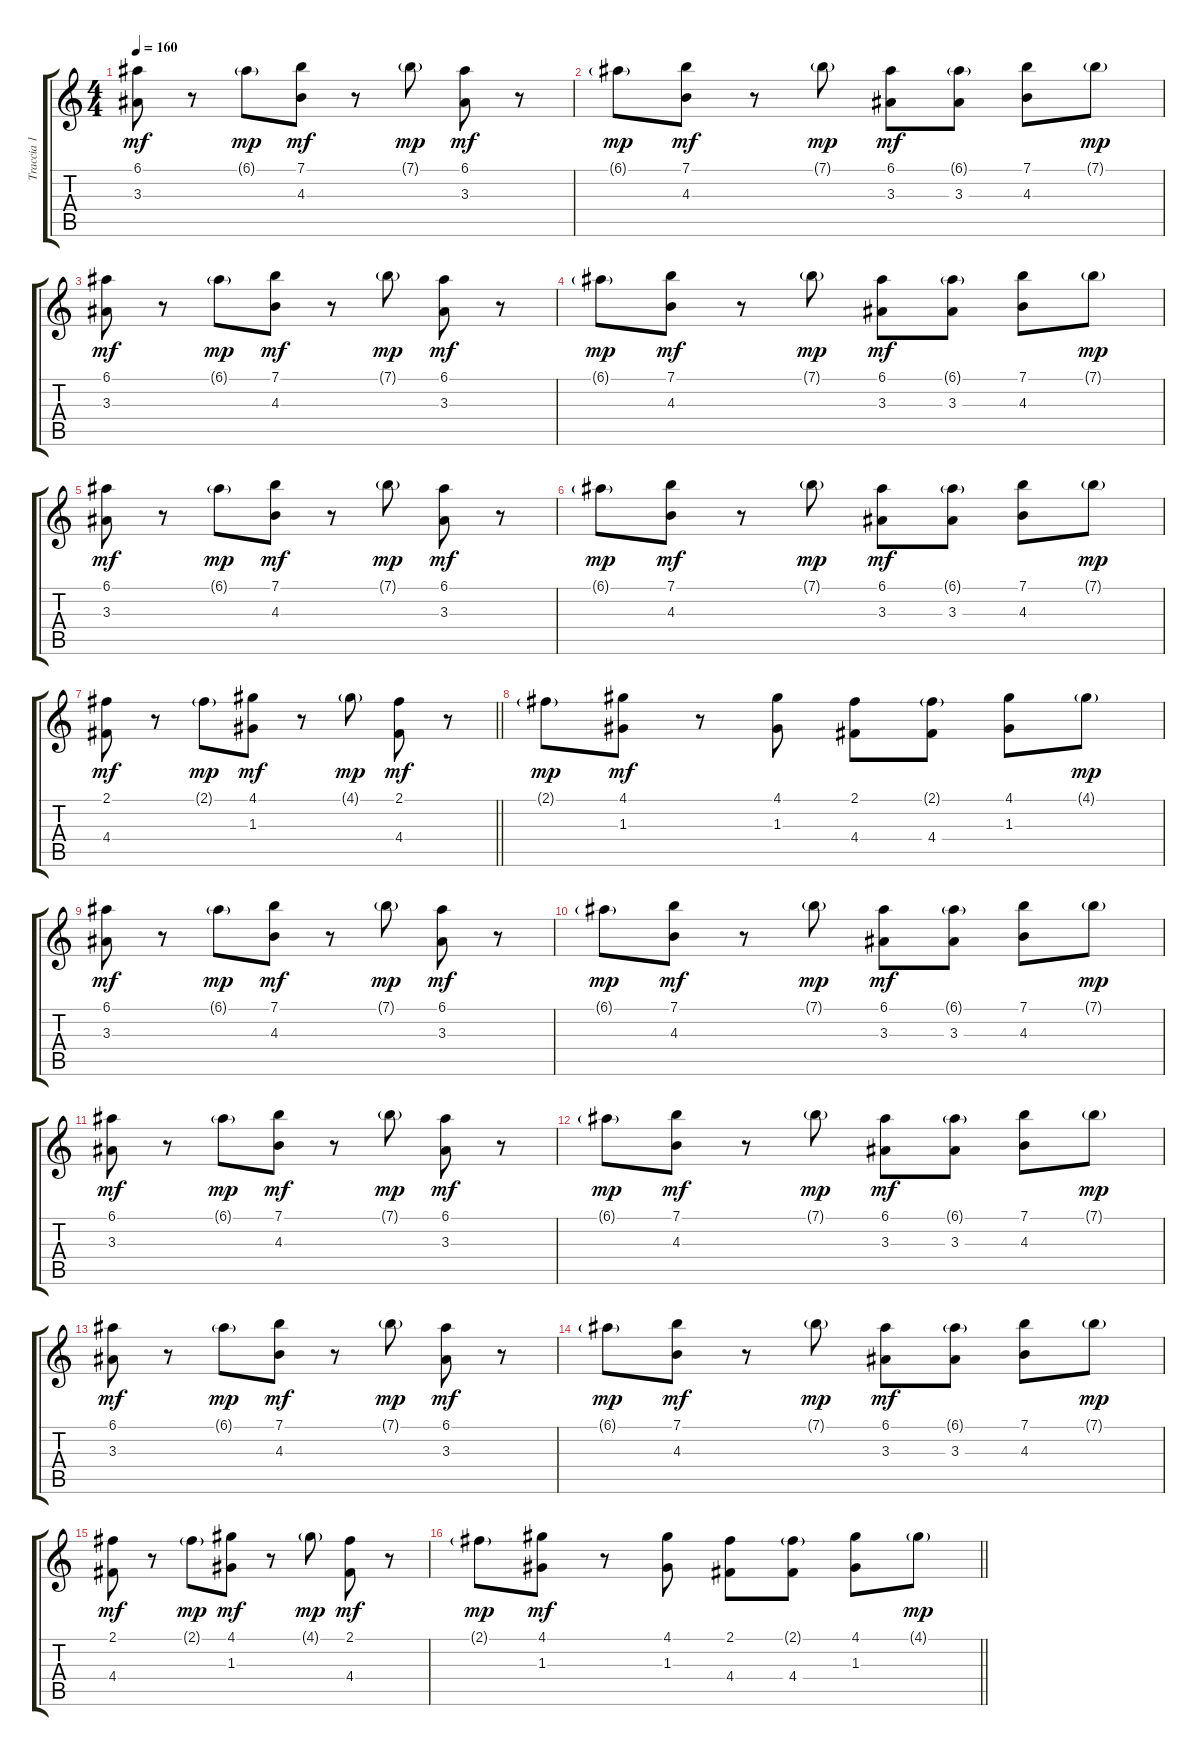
\track ("Traccia 1" "Traccia 1") {instrument acousticguitarnylon}
\staff {score tabs}
\tuning (E4 B3 G3 D3 A2 E2) {hide}
\ts (4 4)
\tempo 160
\clef g2
\ks c
(6.1 3.3).8{dy mf} r.8 6.1{g}.8{dy mp} (7.1 4.3).8{dy mf} r.8 7.1{g}.8{dy mp} (6.1 3.3).8{dy mf} r.8 |
6.1{g}.8{dy mp} (7.1 4.3).8{dy mf} r.8 7.1{g}.8{dy mp} (6.1 3.3).8{dy mf} (6.1{g} 3.3).8 (7.1 4.3).8 7.1{g}.8{dy mp} |
(6.1 3.3).8{dy mf} r.8 6.1{g}.8{dy mp} (7.1 4.3).8{dy mf} r.8 7.1{g}.8{dy mp} (6.1 3.3).8{dy mf} r.8 |
6.1{g}.8{dy mp} (7.1 4.3).8{dy mf} r.8 7.1{g}.8{dy mp} (6.1 3.3).8{dy mf} (6.1{g} 3.3).8 (7.1 4.3).8 7.1{g}.8{dy mp} |
(6.1 3.3).8{dy mf} r.8 6.1{g}.8{dy mp} (7.1 4.3).8{dy mf} r.8 7.1{g}.8{dy mp} (6.1 3.3).8{dy mf} r.8 |
6.1{g}.8{dy mp} (7.1 4.3).8{dy mf} r.8 7.1{g}.8{dy mp} (6.1 3.3).8{dy mf} (6.1{g} 3.3).8 (7.1 4.3).8 7.1{g}.8{dy mp} |
\barLineRight lightlight
(2.1 4.4).8{dy mf} r.8 2.1{g}.8{dy mp} (4.1 1.3).8{dy mf} r.8 4.1{g}.8{dy mp} (2.1 4.4).8{dy mf} r.8 |
2.1{g}.8{dy mp} (4.1 1.3).8{dy mf} r.8 (4.1 1.3).8 (2.1 4.4).8 (2.1{g} 4.4).8 (4.1 1.3).8 4.1{g}.8{dy mp} |
(6.1 3.3).8{dy mf} r.8 6.1{g}.8{dy mp} (7.1 4.3).8{dy mf} r.8 7.1{g}.8{dy mp} (6.1 3.3).8{dy mf} r.8 |
6.1{g}.8{dy mp} (7.1 4.3).8{dy mf} r.8 7.1{g}.8{dy mp} (6.1 3.3).8{dy mf} (6.1{g} 3.3).8 (7.1 4.3).8 7.1{g}.8{dy mp} |
(6.1 3.3).8{dy mf} r.8 6.1{g}.8{dy mp} (7.1 4.3).8{dy mf} r.8 7.1{g}.8{dy mp} (6.1 3.3).8{dy mf} r.8 |
6.1{g}.8{dy mp} (7.1 4.3).8{dy mf} r.8 7.1{g}.8{dy mp} (6.1 3.3).8{dy mf} (6.1{g} 3.3).8 (7.1 4.3).8 7.1{g}.8{dy mp} |
(6.1 3.3).8{dy mf} r.8 6.1{g}.8{dy mp} (7.1 4.3).8{dy mf} r.8 7.1{g}.8{dy mp} (6.1 3.3).8{dy mf} r.8 |
6.1{g}.8{dy mp} (7.1 4.3).8{dy mf} r.8 7.1{g}.8{dy mp} (6.1 3.3).8{dy mf} (6.1{g} 3.3).8 (7.1 4.3).8 7.1{g}.8{dy mp} |
(2.1 4.4).8{dy mf} r.8 2.1{g}.8{dy mp} (4.1 1.3).8{dy mf} r.8 4.1{g}.8{dy mp} (2.1 4.4).8{dy mf} r.8 |
\barLineRight lightlight
2.1{g}.8{dy mp} (4.1 1.3).8{dy mf} r.8 (4.1 1.3).8 (2.1 4.4).8 (2.1{g} 4.4).8 (4.1 1.3).8 4.1{g}.8{dy mp}
